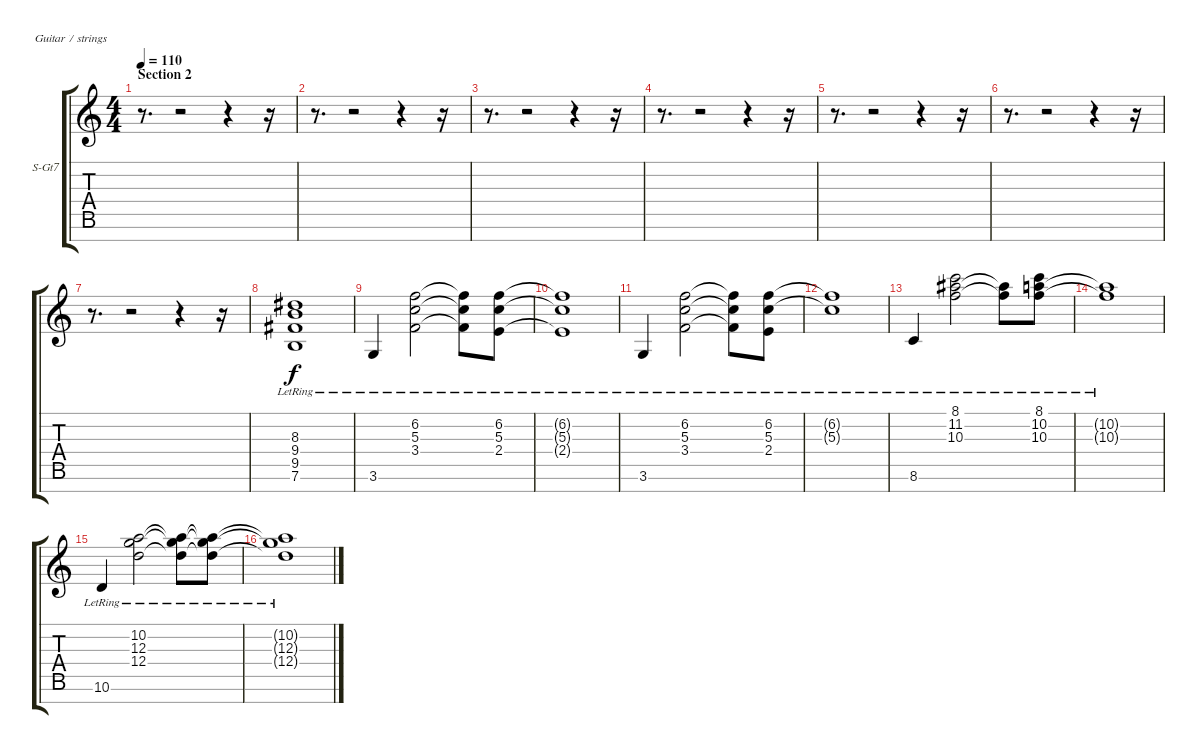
\bracketExtendMode groupsimilarinstruments
\firstSystemTrackNameOrientation horizontal
\otherSystemsTrackNameOrientation horizontal
\track ("Track 2" "S-Gt7") {instrument acousticguitarsteel}
\staff {score tabs}
\tuning (E4 B3 G3 D3 A2 E2 B1)
\ts (4 4)
\section ("" "Section 2")
\tempo 110
\clef g2
\ks c
r.8{d dy f} r.2 r.4 r.16 |
r.8{d} r.2 r.4 r.16 |
r.8{d} r.2 r.4 r.16 |
r.8{d} r.2 r.4 r.16 |
r.8{d} r.2 r.4 r.16 |
r.8{d} r.2 r.4 r.16 |
r.8{d} r.2 r.4 r.16 |
(8.3{lr} 9.4{lr} 9.5{lr} 7.6{lr}).1 |
3.6{lr}.4 (6.2{lr} 5.3{lr} 3.4{lr}).2 (6.2{lr t} 5.3{lr t} 3.4{lr t}).8 (6.2{lr} 5.3{lr} 2.4{lr}).8 |
(6.2{lr t} 5.3{lr t} 2.4{lr t}).1 |
3.6{lr}.4 (6.2{lr} 5.3{lr} 3.4{lr}).2 (6.2{lr t} 5.3{lr t} 3.4{lr t}).8 (6.2{lr} 5.3{lr} 2.4{lr}).8 |
(6.2{lr t} 5.3{lr t}).1 |
8.6{lr}.4 (8.1{lr} 11.2{lr} 10.3{lr}).2 (11.2{lr t} 10.3{lr t}).8 (8.1{lr} 10.2{lr} 10.3{lr}).8 |
(10.2{lr t} 10.3{lr t}).1 |
10.6{lr}.4 (10.2{lr} 12.3{lr} 12.4{lr}).2 (10.2{lr t} 12.3{lr t} 12.4{lr t}).8 (10.2{lr t} 12.3{lr t} 12.4{lr t}).8 |
(10.2{lr t} 12.3{lr t} 12.4{lr t}).1
